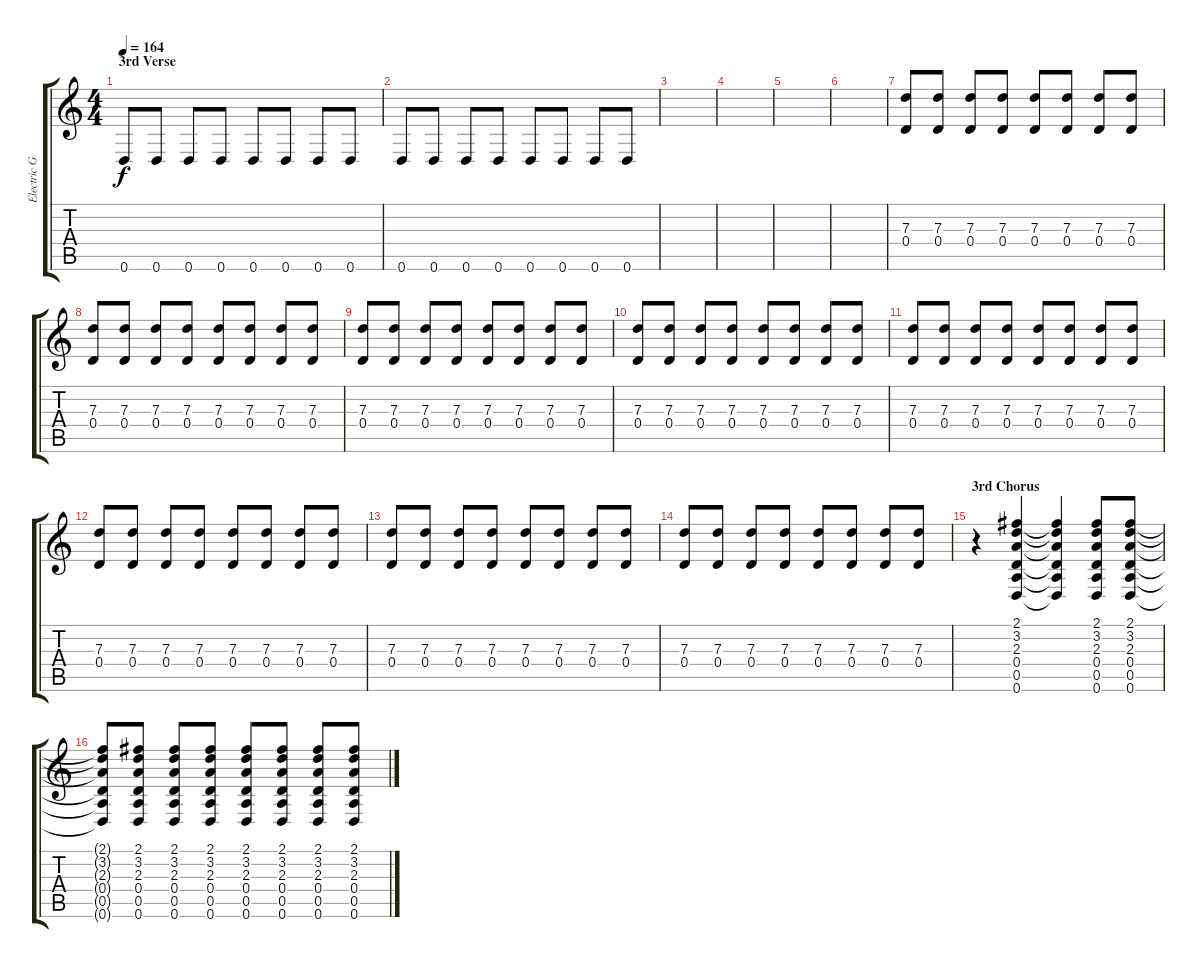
\track ("Electric Guitar" "Electric G") {instrument electricguitarclean}
\staff {score tabs}
\tuning (E4 B3 G3 D3 A2 D2) {hide}
\ts (4 4)
\section ("" "3rd Verse")
\tempo 164
\clef g2
\ks c
0.6.8{dy f volume 16} 0.6.8 0.6.8 0.6.8 0.6.8 0.6.8 0.6.8 0.6.8 |
0.6.8 0.6.8 0.6.8 0.6.8 0.6.8 0.6.8 0.6.8 0.6.8 |
|
|
|
|
(7.3 0.4).8 (7.3 0.4).8 (7.3 0.4).8 (7.3 0.4).8 (7.3 0.4).8 (7.3 0.4).8 (7.3 0.4).8 (7.3 0.4).8 |
(7.3 0.4).8 (7.3 0.4).8 (7.3 0.4).8 (7.3 0.4).8 (7.3 0.4).8 (7.3 0.4).8 (7.3 0.4).8 (7.3 0.4).8 |
(7.3 0.4).8 (7.3 0.4).8 (7.3 0.4).8 (7.3 0.4).8 (7.3 0.4).8 (7.3 0.4).8 (7.3 0.4).8 (7.3 0.4).8 |
(7.3 0.4).8 (7.3 0.4).8 (7.3 0.4).8 (7.3 0.4).8 (7.3 0.4).8 (7.3 0.4).8 (7.3 0.4).8 (7.3 0.4).8 |
(7.3 0.4).8 (7.3 0.4).8 (7.3 0.4).8 (7.3 0.4).8 (7.3 0.4).8 (7.3 0.4).8 (7.3 0.4).8 (7.3 0.4).8 |
(7.3 0.4).8 (7.3 0.4).8 (7.3 0.4).8 (7.3 0.4).8 (7.3 0.4).8 (7.3 0.4).8 (7.3 0.4).8 (7.3 0.4).8 |
(7.3 0.4).8 (7.3 0.4).8 (7.3 0.4).8 (7.3 0.4).8 (7.3 0.4).8 (7.3 0.4).8 (7.3 0.4).8 (7.3 0.4).8 |
(7.3 0.4).8 (7.3 0.4).8 (7.3 0.4).8 (7.3 0.4).8 (7.3 0.4).8 (7.3 0.4).8 (7.3 0.4).8 (7.3 0.4).8 |
\section ("" "3rd Chorus")
r.4 (2.1 3.2 2.3 0.4 0.5 0.6).4 (2.1{t} 3.2{t} 2.3{t} 0.4{t} 0.5{t} 0.6{t}).4 (2.1 3.2 2.3 0.4 0.5 0.6).8 (2.1 3.2 2.3 0.4 0.5 0.6).8 |
(2.1{t} 3.2{t} 2.3{t} 0.4{t} 0.5{t} 0.6{t}).8 (2.1 3.2 2.3 0.4 0.5 0.6).8 (2.1 3.2 2.3 0.4 0.5 0.6).8 (2.1 3.2 2.3 0.4 0.5 0.6).8 (2.1 3.2 2.3 0.4 0.5 0.6).8 (2.1 3.2 2.3 0.4 0.5 0.6).8 (2.1 3.2 2.3 0.4 0.5 0.6).8 (2.1 3.2 2.3 0.4 0.5 0.6).8
